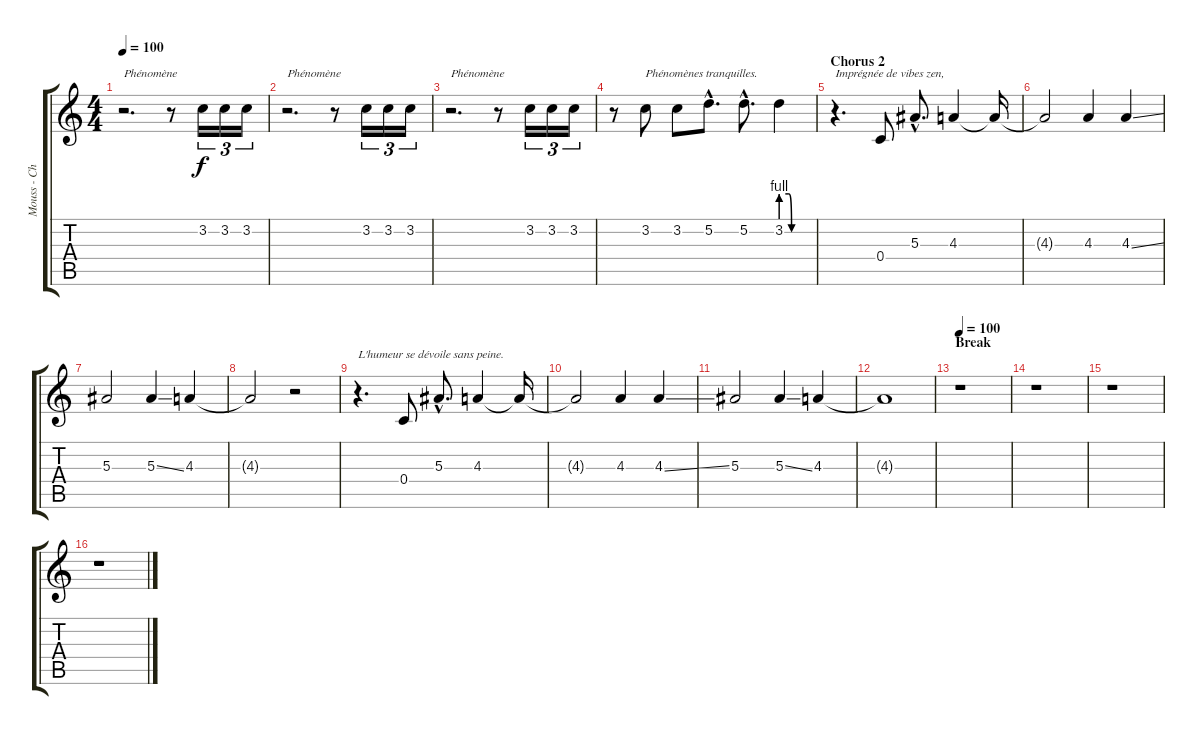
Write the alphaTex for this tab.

\track ("Mouss - Chant" "Mouss - Ch") {instrument electricguitarmuted}
\staff {score tabs}
\tuning (D4 A3 F3 C3 G2 C2) {hide}
\ts (4 4)
\tempo 100
\clef g2
\ks c
r.2{d txt "Phénomène" dy f} r.8 3.2.16{tu (3 2)} 3.2.16{tu (3 2)} 3.2.16{tu (3 2)} |
r.2{d txt "Phénomène"} r.8 3.2.16{tu (3 2)} 3.2.16{tu (3 2)} 3.2.16{tu (3 2)} |
r.2{d txt "Phénomène"} r.8 3.2.16{tu (3 2)} 3.2.16{tu (3 2)} 3.2.16{tu (3 2)} |
r.8 3.2.8{txt "Phénomènes tranquilles."} 3.2.8 5.2{hac}.8{d} 5.2{hac}.8{d} 3.2{be (custom 0 4 15 4 20 0 60 0)}.4 |
\section ("" "Chorus 2")
r.4{d txt "Imprégnée de vibes zen," instrument overdrivenguitar} 0.4.8 5.3{hac}.8{d} 4.3.4 4.3{t}.16 |
4.3{t}.2 4.3.4 4.3{ss}.4 |
5.3.2 5.3{ss}.4 4.3.4 |
4.3{t}.2 r.2 |
r.4{d txt "L'humeur se dévoile sans peine." instrument overdrivenguitar} 0.4.8 5.3{hac}.8{d} 4.3.4 4.3{t}.16 |
4.3{t}.2 4.3.4 4.3{ss}.4 |
5.3.2 5.3{ss}.4 4.3.4 |
4.3{t}.1 |
\section ("" "Break")
\tempo 100
r.1 |
r.1 |
r.1 |
r.1
